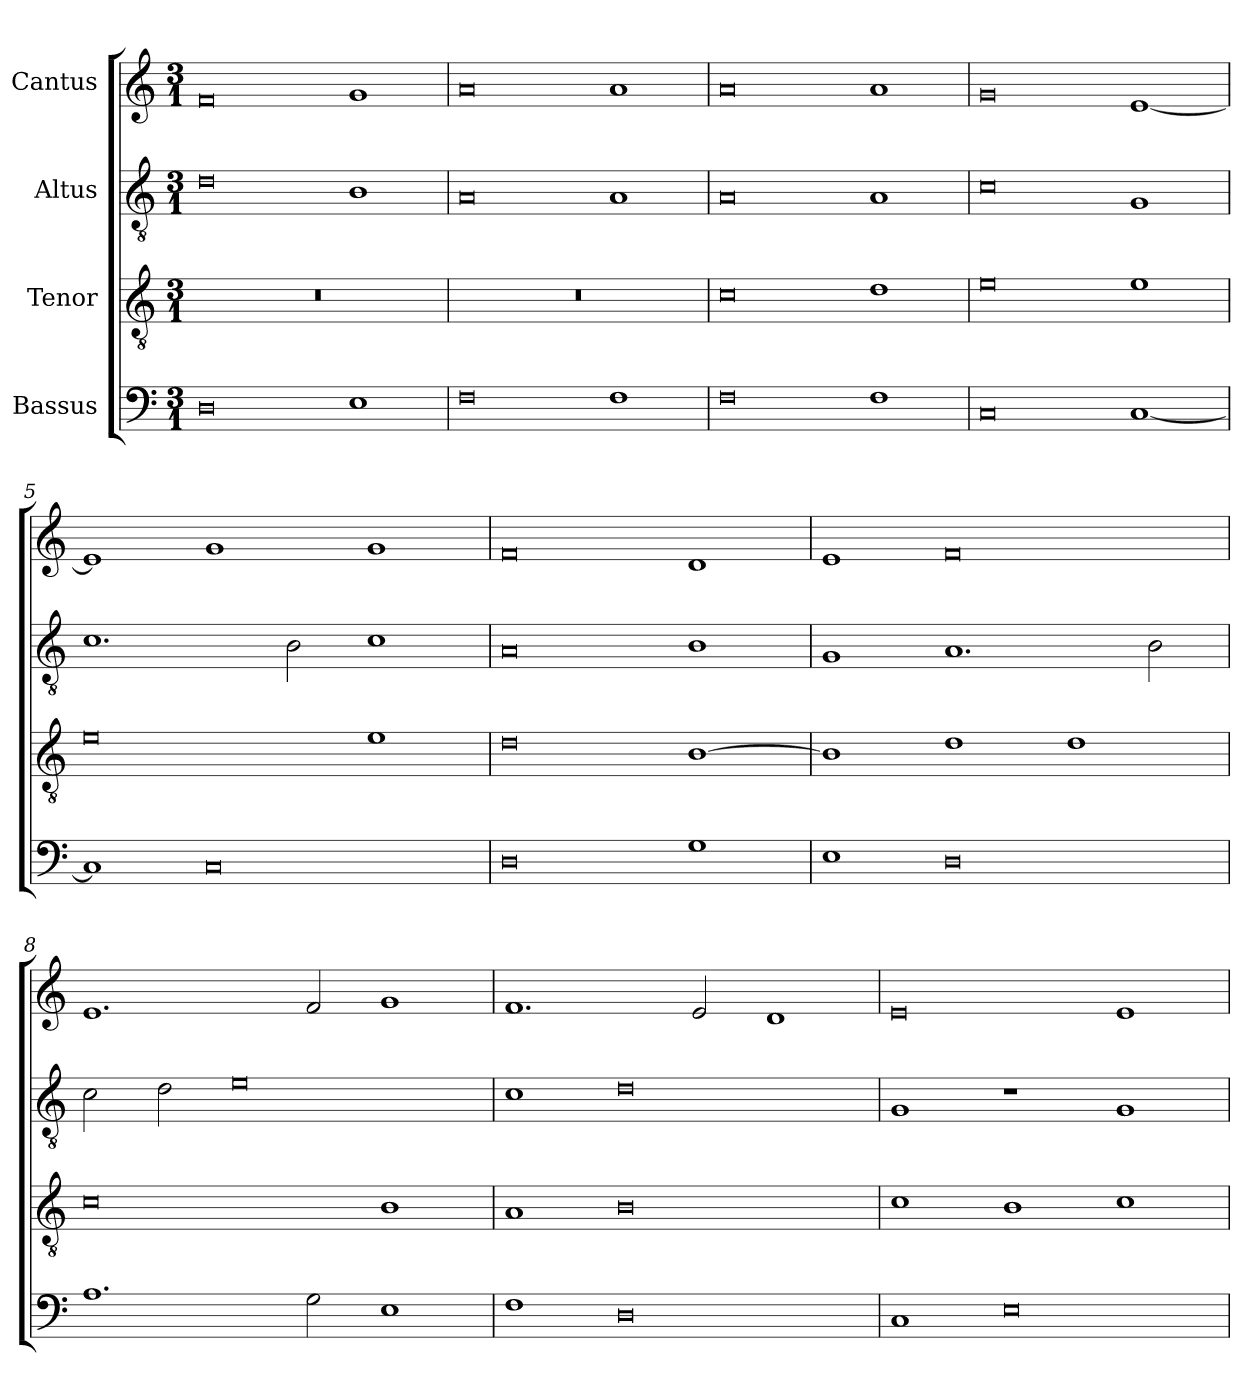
**kern	**kern	**kern	**kern
*part4	*part3	*part2	*part1
*staff4	*staff3	*staff2	*staff1
*I"Bassus	*I"Tenor	*I"Altus	*I"Cantus
!!LO:PB:g=z
*clefF4	*clefGv2	*clefGv2	*clefG2
*	*ITrd7c12	*ITrd7c12	*
*k[]	*k[]	*k[]	*k[]
*C:	*C:	*C:	*C:
*M3/1	*M3/1	*M3/1	*M3/1
*MM320	*MM320	*MM320	*MM320
=1	=1	=1	=1
!	!LO:N:vis=1	!	!
0Di	0.r	0Di	0fi
1Ei	.	1BBi	1gi
=2	=2	=2	=2
!	!LO:N:vis=1	!	!
0Fi	0.r	0AAi	0ai
1Fi	.	1AAi	1ai
=3	=3	=3	=3
0Fi	0Ci	0AAi	0ai
1Fi	1Di	1AAi	1ai
=4	=4	=4	=4
0Ci	0Ei	0Ci	0gi
[<1Ci	1Ei	1GGi	[<1ei
=5	=5	=5	=5
1Ci]	0Ei	1.Ci	1ei]
0Ci	.	.	1gi
.	.	2BBi\	.
.	1Ei	1Ci	1gi
=6	=6	=6	=6
0Di	0Di	0AAi	0fi
1Gi	[>1BBi	1BBi	1di
!!LO:LB:g=z
=7	=7	=7	=7
1Ei	1BBi]	1GGi	1ei
0Di	1Di	1.AAi	0fi
.	1Di	.	.
.	.	2BBi\	.
=8	=8	=8	=8
1.Ai	0Ci	2Ci\	1.ei
.	.	2Di\	.
.	.	0Ei	.
2Gi\	.	.	2fi/
1Ei	1BBi	.	1gi
=9	=9	=9	=9
1Fi	1AAi	1Ci	1.fi
0Di	0BBi	0Di	.
.	.	.	2ei/
.	.	.	1di
=10	=10	=10	=10
1Ci	1Ci	1GGi	0ei
0Ei	1BBi	1r	.
.	1Ci	1GGi	1ei
=	=	=	=
*-	*-	*-	*-
